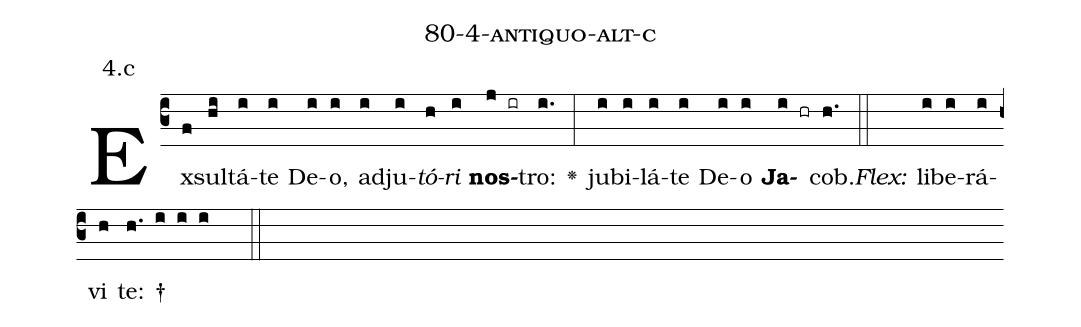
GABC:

name: 80-4-antiquo-alt-c;
annotation: 4.c;
%%
(c3)Ex(f)sul(hi)tá(i)te(i) De(i)o,(i) ad(i)ju(i)<i>tó</i>(h)<i>ri</i>(i) <b>nos</b>(j ir)tro:(i.) <v>\greheightstar</v>(:) ju(i)bi(i)lá(i)te(i) De(i)o(i) <b>Ja</b>(i hr)cob.(h.) (::)
<i>Flex:</i>()  li(i)be(i)rá(i)vi(h) te: †(h. i i i  ::)

%E(i) u(i) o(i) u(i) a(i) e.(h.) (::)
